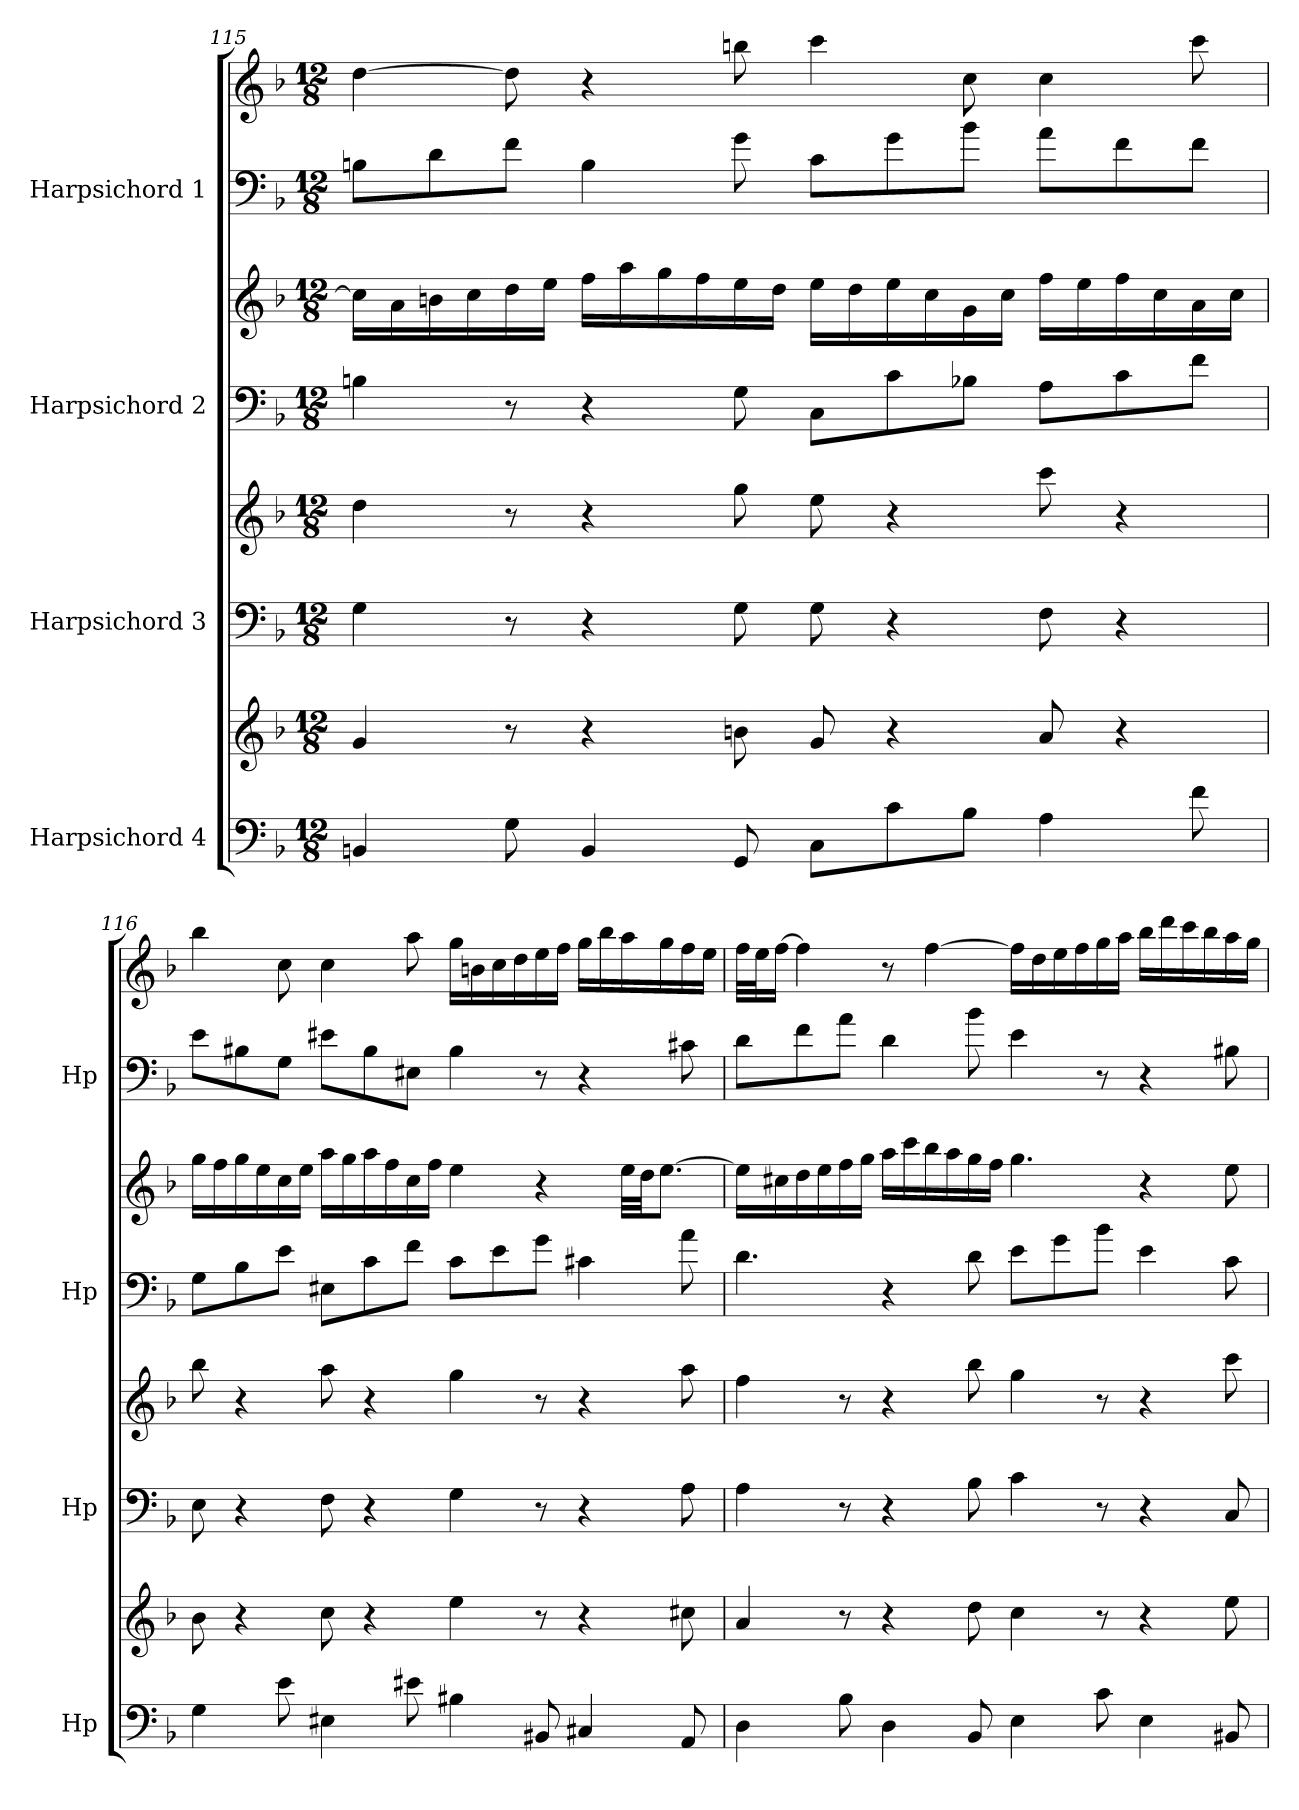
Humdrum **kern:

**kern	**kern	**kern	**kern	**kern	**kern	**kern	**kern
*part4	*part4	*part3	*part3	*part2	*part2	*part1	*part1
*staff8	*staff7	*staff6	*staff5	*staff4	*staff3	*staff2	*staff1
*I"Harpsichord 4	*	*I"Harpsichord 3	*	*I"Harpsichord 2	*	*I"Harpsichord 1	*
*I'Hp	*	*I'Hp	*	*I'Hp	*	*I'Hp	*
!!LO:LB:g=z
*clefF4	*clefG2	*clefF4	*clefG2	*clefF4	*clefG2	*clefF4	*clefG2
*k[b-]	*k[b-]	*k[b-]	*k[b-]	*k[b-]	*k[b-]	*k[b-]	*k[b-]
*M12/8	*M12/8	*M12/8	*M12/8	*M12/8	*M12/8	*M12/8	*M12/8
=115	=115	=115	=115	=115	=115	=115	=115
4BBn/	4g/	4G\	4dd\	4Bn\	16cc\LL]	8Bn\L	[4dd\
.	.	.	.	.	16a\	.	.
.	.	.	.	.	16bn\	8d\	.
.	.	.	.	.	16cc\	.	.
8G\	8r	8r	8r	8r	16dd\	8f\J	8dd\]
.	.	.	.	.	16ee\JJ	.	.
4BB/	4r	4r	4r	4r	16ff\LL	4B\	4r
.	.	.	.	.	16aa\	.	.
.	.	.	.	.	16gg\	.	.
.	.	.	.	.	16ff\	.	.
8GG/	8bn\	8G\	8gg\	8G\	16ee\	8g\	8bbn\
.	.	.	.	.	16dd\JJ	.	.
8C\L	8g/	8G\	8ee\	8C\L	16ee\LL	8c\L	4ccc\
.	.	.	.	.	16dd\	.	.
8c\	4r	4r	4r	8c\	16ee\	8g\	.
.	.	.	.	.	16cc\	.	.
8B-\J	.	.	.	8B-X\J	16g\	8b-\J	8cc\
.	.	.	.	.	16cc\JJ	.	.
4A\	8a/	8F\	8ccc\	8A\L	16ff\LL	8a\L	4cc\
.	.	.	.	.	16ee\	.	.
.	4r	4r	4r	8c\	16ff\	8f\	.
.	.	.	.	.	16cc\	.	.
8f\	.	.	.	8f\J	16a\	8f\J	8ccc\
.	.	.	.	.	16cc\JJ	.	.
=116	=116	=116	=116	=116	=116	=116	=116
4G\	8b-\	8E\	8bb-\	8G\L	16gg\LL	8e\L	4bb-\
.	.	.	.	.	16ff\	.	.
.	4r	4r	4r	8B-\	16gg\	8B#X\	.
.	.	.	.	.	16ee\	.	.
8e\	.	.	.	8e\J	16cc\	8G\J	8cc\
.	.	.	.	.	16ee\JJ	.	.
4E#X\	8cc\	8F\	8aa\	8E#X\L	16aa\LL	8e#X\L	4cc\
.	.	.	.	.	16gg\	.	.
.	4r	4r	4r	8c\	16aa\	8B#\	.
.	.	.	.	.	16ff\	.	.
8e#X\	.	.	.	8f\J	16cc\	8E#X\J	8aa\
.	.	.	.	.	16ff\JJ	.	.
4B#X\	4ee\	4G\	4gg\	8c\L	4ee\	4B#\	16gg\LL
.	.	.	.	.	.	.	16bn\
.	.	.	.	8e\	.	.	16cc\
.	.	.	.	.	.	.	16dd\
8BB#X/	8r	8r	8r	8g\J	4r	8r	16ee\
.	.	.	.	.	.	.	16ff\JJ
4C#X/	4r	4r	4r	4c#X\	.	4r	16gg\LL
.	.	.	.	.	.	.	16bb-\
.	.	.	.	.	32ee\LLL	.	16aa\
.	.	.	.	.	32dd\JJ	.	.
.	.	.	.	.	[8.ee\J	.	16gg\
8AA/	8cc#X\	8A\	8aa\	8a\	.	8c#X\	16ff\
.	.	.	.	.	.	.	16ee\JJ
!!LO:PB:g=z
=117	=117	=117	=117	=117	=117	=117	=117
4D\	4a/	4A\	4ff\	4.d\	16ee\LL]	8d\L	32ff\LLL
.	.	.	.	.	.	.	32ee\J
.	.	.	.	.	16cc#X\	.	[16ff\JJ
.	.	.	.	.	16dd\	8f\	4ff\]
.	.	.	.	.	16ee\	.	.
8B-\	8r	8r	8r	.	16ff\	8a\J	.
.	.	.	.	.	16gg\JJ	.	.
4D\	4r	4r	4r	4r	16aa\LL	4d\	8r
.	.	.	.	.	16ccc\	.	.
.	.	.	.	.	16bb-\	.	[4ff\
.	.	.	.	.	16aa\	.	.
8BB-/	8dd\	8B-\	8bb-\	8d\	16gg\	8b-\	.
.	.	.	.	.	16ff\JJ	.	.
4E\	4cc\	4c\	4gg\	8e\L	4.gg\	4e\	16ff\LL]
.	.	.	.	.	.	.	16dd\
.	.	.	.	8g\	.	.	16ee\
.	.	.	.	.	.	.	16ff\
8c\	8r	8r	8r	8b-\J	.	8r	16gg\
.	.	.	.	.	.	.	16aa\JJ
4E\	4r	4r	4r	4e\	4r	4r	16bb-\LL
.	.	.	.	.	.	.	16ddd\
.	.	.	.	.	.	.	16ccc\
.	.	.	.	.	.	.	16bb-\
8BB#X/	8ee\	8C/	8ccc\	8c\	8ee\	8B#X\	16aa\
.	.	.	.	.	.	.	16gg\JJ
=	=	=	=	=	=	=	=
*-	*-	*-	*-	*-	*-	*-	*-
